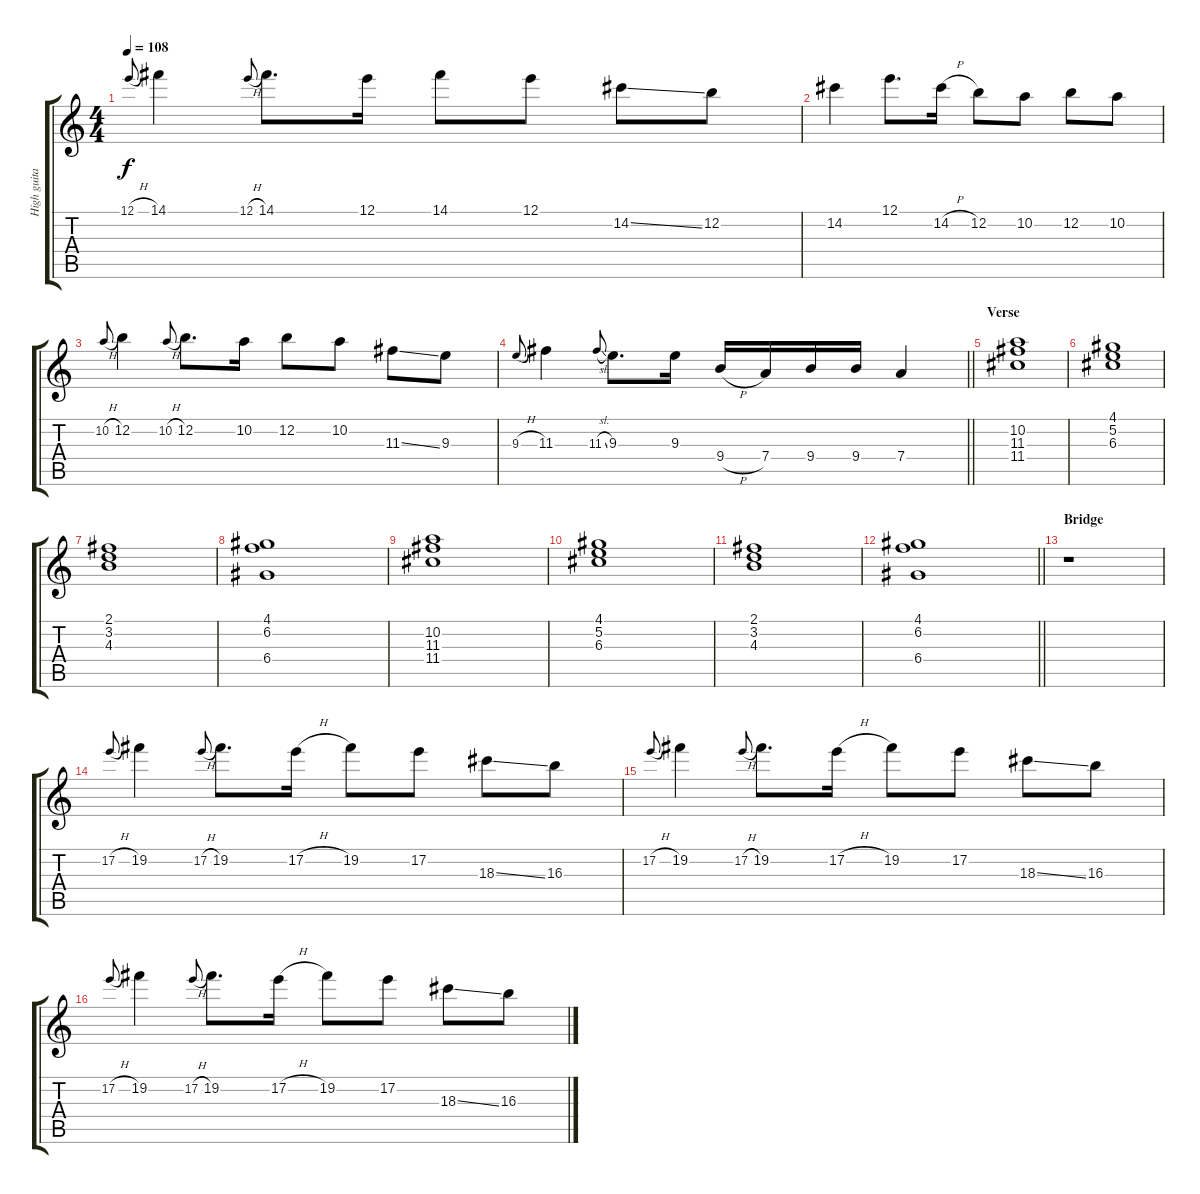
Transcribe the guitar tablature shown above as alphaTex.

\track ("High guitar" "High guita") {instrument distortionguitar}
\staff {score tabs}
\tuning (E4 B3 G3 D3 A2 E2) {hide}
\ts (4 4)
\tempo 108
\clef g2
\ks c
12.1{h}.8{gr onbeat dy f} 14.1.4 12.1{h}.8{gr onbeat} 14.1.8{d} 12.1.16 14.1.8 12.1.8 14.2{ss}.8 12.2.8 |
14.2.4 12.1.8{d} 14.2{h}.16 12.2.8 10.2.8 12.2.8 10.2.8 |
10.2{h}.8{gr onbeat} 12.2.4 10.2{h}.8{gr onbeat} 12.2.8{d} 10.2.16 12.2.8 10.2.8 11.3{ss}.8 9.3.8 |
\barLineRight lightlight
9.3{h}.8{gr onbeat} 11.3.4 11.3{sl}.8{gr onbeat} 9.3.8{d} 9.3.16 9.4{h}.16 7.4.16 9.4.16 9.4.16 7.4.4 |
\section ("" "Verse")
(10.2 11.3 11.4).1 |
(4.1 5.2 6.3).1 |
(2.1 3.2 4.3).1 |
(4.1 6.2 6.4).1 |
(10.2 11.3 11.4).1 |
(4.1 5.2 6.3).1 |
(2.1 3.2 4.3).1 |
\barLineRight lightlight
(4.1 6.2 6.4).1 |
\section ("" "Bridge")
r.1 |
17.2{h}.8{gr onbeat} 19.2.4 17.2{h}.8{gr onbeat} 19.2.8{d} 17.2{h}.16 19.2.8 17.2.8 18.3{ss}.8 16.3.8 |
17.2{h}.8{gr onbeat} 19.2.4 17.2{h}.8{gr onbeat} 19.2.8{d} 17.2{h}.16 19.2.8 17.2.8 18.3{ss}.8 16.3.8 |
17.2{h}.8{gr onbeat} 19.2.4 17.2{h}.8{gr onbeat} 19.2.8{d} 17.2{h}.16 19.2.8 17.2.8 18.3{ss}.8 16.3.8
